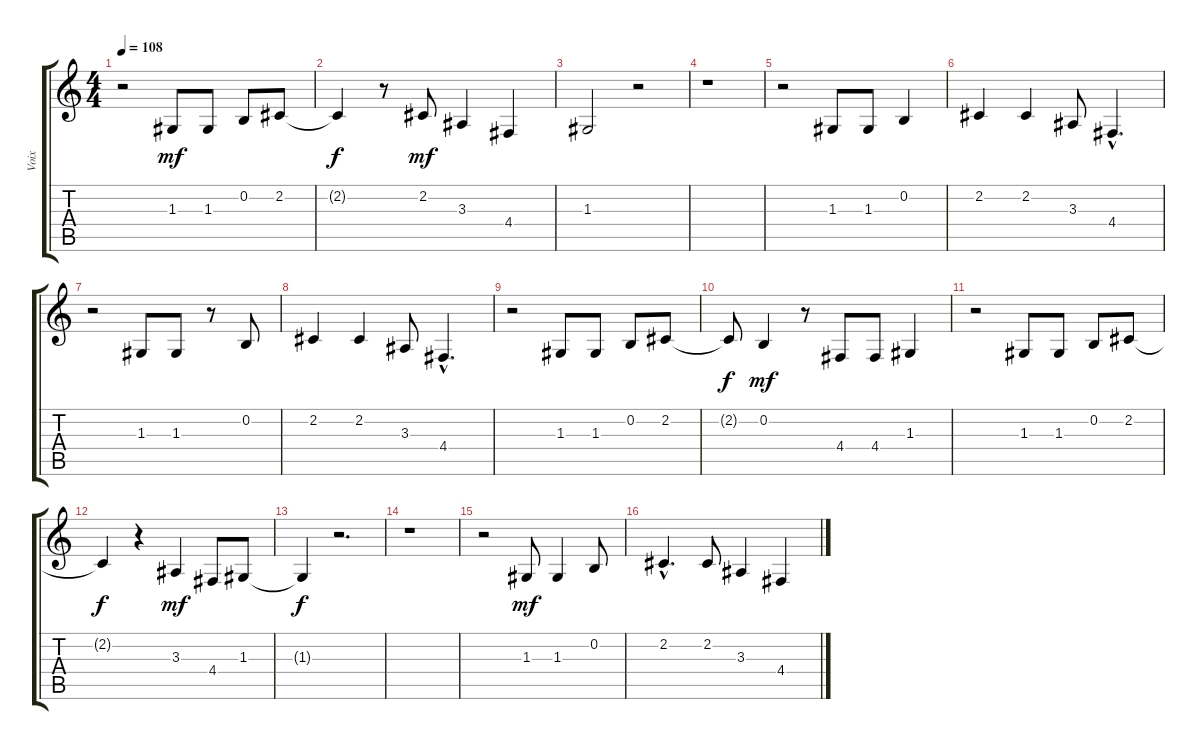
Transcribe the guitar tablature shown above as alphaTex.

\track ("Voix" "Voix") {instrument voiceoohs}
\staff {score tabs}
\tuning (E4 B3 G3 D3 A2 E2) {hide}
\ts (4 4)
\tempo 108
\clef g2
\ks c
r.2{dy mf} 1.3.8 1.3.8 0.2.8 2.2.8 |
2.2{t}.4{dy f} r.8 2.2.8{dy mf} 3.3.4 4.4.4 |
1.3.2 r.2 |
r.1 |
r.2 1.3.8 1.3.8 0.2.4 |
2.2.4 2.2.4 3.3.8 4.4{hac}.4{d} |
r.2 1.3.8 1.3.8 r.8 0.2.8 |
2.2.4 2.2.4 3.3.8 4.4{hac}.4{d} |
r.2 1.3.8 1.3.8 0.2.8 2.2.8 |
2.2{t}.8{dy f} 0.2.4{dy mf} r.8 4.4.8 4.4.8 1.3.4 |
r.2 1.3.8 1.3.8 0.2.8 2.2.8 |
2.2{t}.4{dy f} r.4 3.3.4{dy mf} 4.4.8 1.3.8 |
1.3{t}.4{dy f} r.2{d} |
r.1 |
r.2 1.3.8{dy mf} 1.3.4 0.2.8 |
2.2{hac}.4{d} 2.2.8 3.3.4 4.4.4
